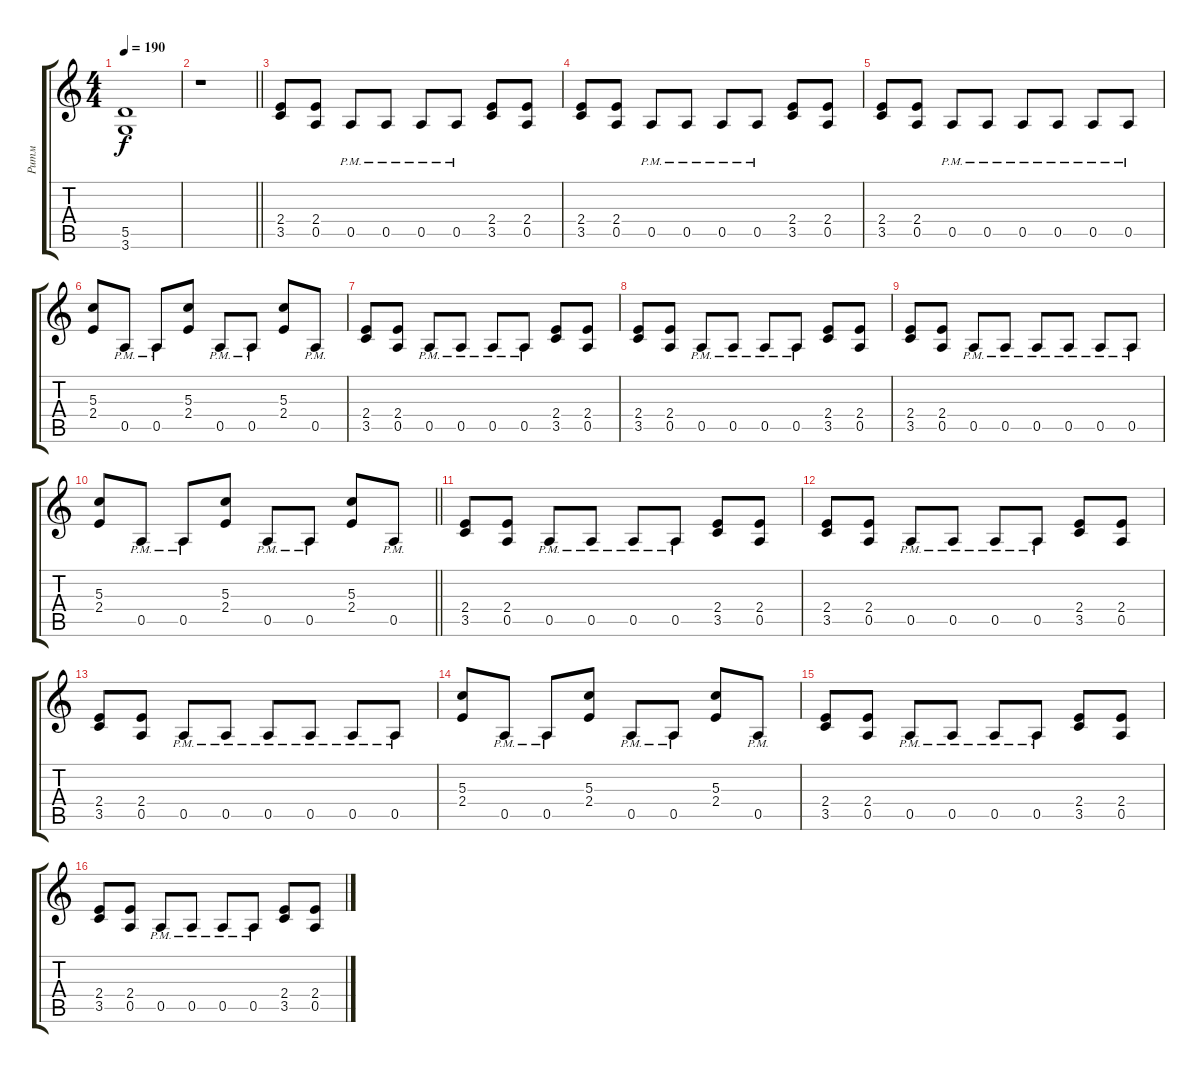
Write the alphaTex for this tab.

\track ("Ритм" "Ритм") {instrument distortionguitar}
\staff {score tabs}
\tuning (E4 B3 G3 D3 A2 E2) {hide}
\ts (4 4)
\tempo 190
\clef g2
\ks c
(5.5{t} 3.6{t}).1{dy f} |
\barLineRight lightlight
r.1 |
(2.4 3.5).8 (2.4 0.5).8 0.5{pm}.8 0.5{pm}.8 0.5{pm}.8 0.5{pm}.8 (2.4 3.5).8 (2.4 0.5).8 |
(2.4 3.5).8 (2.4 0.5).8 0.5{pm}.8 0.5{pm}.8 0.5{pm}.8 0.5{pm}.8 (2.4 3.5).8 (2.4 0.5).8 |
(2.4 3.5).8 (2.4 0.5).8 0.5{pm}.8 0.5{pm}.8 0.5{pm}.8 0.5{pm}.8 0.5{pm}.8 0.5{pm}.8 |
(5.3 2.4).8 0.5{pm}.8 0.5{pm}.8 (5.3 2.4).8 0.5{pm}.8 0.5{pm}.8 (5.3 2.4).8 0.5{pm}.8 |
(2.4 3.5).8 (2.4 0.5).8 0.5{pm}.8 0.5{pm}.8 0.5{pm}.8 0.5{pm}.8 (2.4 3.5).8 (2.4 0.5).8 |
(2.4 3.5).8 (2.4 0.5).8 0.5{pm}.8 0.5{pm}.8 0.5{pm}.8 0.5{pm}.8 (2.4 3.5).8 (2.4 0.5).8 |
(2.4 3.5).8 (2.4 0.5).8 0.5{pm}.8 0.5{pm}.8 0.5{pm}.8 0.5{pm}.8 0.5{pm}.8 0.5{pm}.8 |
\barLineRight lightlight
(5.3 2.4).8 0.5{pm}.8 0.5{pm}.8 (5.3 2.4).8 0.5{pm}.8 0.5{pm}.8 (5.3 2.4).8 0.5{pm}.8 |
(2.4 3.5).8 (2.4 0.5).8 0.5{pm}.8 0.5{pm}.8 0.5{pm}.8 0.5{pm}.8 (2.4 3.5).8 (2.4 0.5).8 |
(2.4 3.5).8 (2.4 0.5).8 0.5{pm}.8 0.5{pm}.8 0.5{pm}.8 0.5{pm}.8 (2.4 3.5).8 (2.4 0.5).8 |
(2.4 3.5).8 (2.4 0.5).8 0.5{pm}.8 0.5{pm}.8 0.5{pm}.8 0.5{pm}.8 0.5{pm}.8 0.5{pm}.8 |
(5.3 2.4).8 0.5{pm}.8 0.5{pm}.8 (5.3 2.4).8 0.5{pm}.8 0.5{pm}.8 (5.3 2.4).8 0.5{pm}.8 |
(2.4 3.5).8 (2.4 0.5).8 0.5{pm}.8 0.5{pm}.8 0.5{pm}.8 0.5{pm}.8 (2.4 3.5).8 (2.4 0.5).8 |
(2.4 3.5).8 (2.4 0.5).8 0.5{pm}.8 0.5{pm}.8 0.5{pm}.8 0.5{pm}.8 (2.4 3.5).8 (2.4 0.5).8
